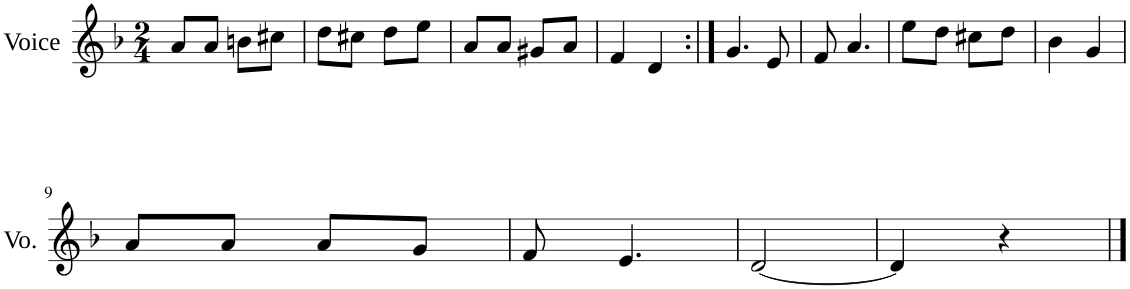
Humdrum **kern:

**kern
*part1
*staff1
*I"Voice
*I'Vo.
*clefG2
*k[b-]
*M2/4
=1
8a/L
8a/J
8bn\L
8cc#X\J
=2
8dd\L
8cc#X\J
8dd\L
8ee\J
=3
8a/L
8a/J
8g#X/L
8a/J
=4
4f/
4d/
=5:|!
4.g/
8e/
=6
8f/
4.a/
=7
8ee\L
8dd\J
8cc#X\L
8dd\J
=8
4b-\
4g/
!!LO:LB:g=z
=9
8a/L
8a/J
8a/L
8g/J
=10
8f/
4.e/
=11
[2d/
=12
4d/]
4r
==
*-
